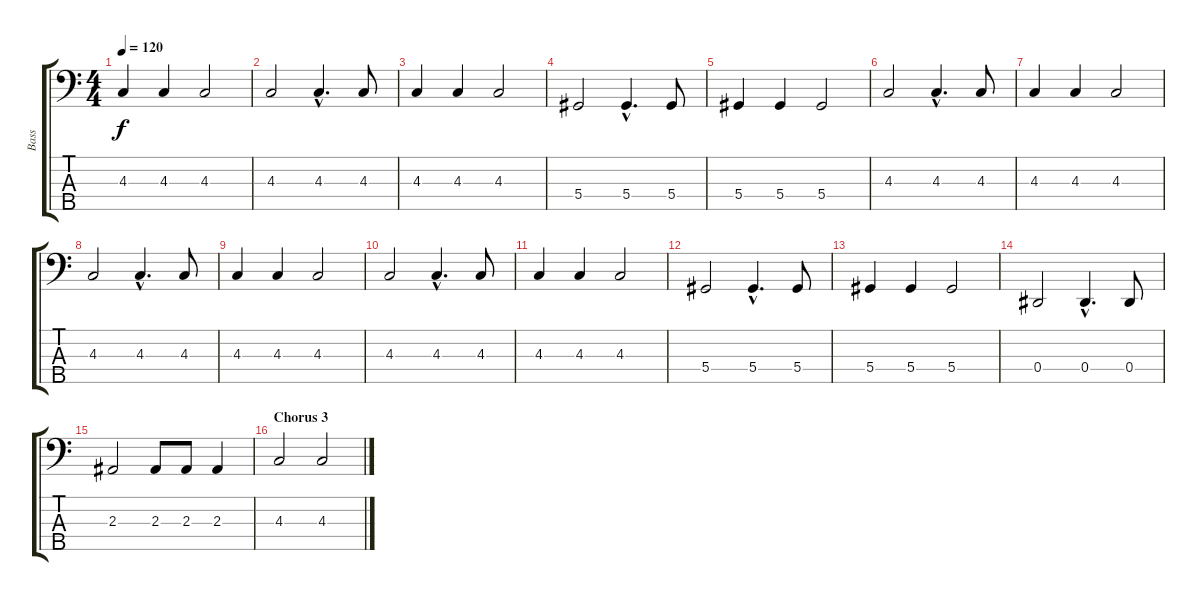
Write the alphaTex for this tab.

\track ("Bass" "Bass") {instrument electricbasspick}
\staff {score tabs}
\tuning (Gb2 Db2 Ab1 Eb1 Bb0) {hide}
\ts (4 4)
\tempo 120
\clef f4
\ks c
4.3.4{dy f} 4.3.4 4.3.2 |
4.3.2 4.3{hac}.4{d} 4.3.8 |
4.3.4 4.3.4 4.3.2 |
5.4.2 5.4{hac}.4{d} 5.4.8 |
5.4.4 5.4.4 5.4.2 |
4.3.2 4.3{hac}.4{d} 4.3.8 |
4.3.4 4.3.4 4.3.2 |
4.3.2 4.3{hac}.4{d} 4.3.8 |
4.3.4 4.3.4 4.3.2 |
4.3.2 4.3{hac}.4{d} 4.3.8 |
4.3.4 4.3.4 4.3.2 |
5.4.2 5.4{hac}.4{d} 5.4.8 |
5.4.4 5.4.4 5.4.2 |
0.4.2 0.4{hac}.4{d} 0.4.8 |
2.3.2 2.3.8 2.3.8 2.3.4 |
\section ("" "Chorus 3")
4.3.2 4.3.2
